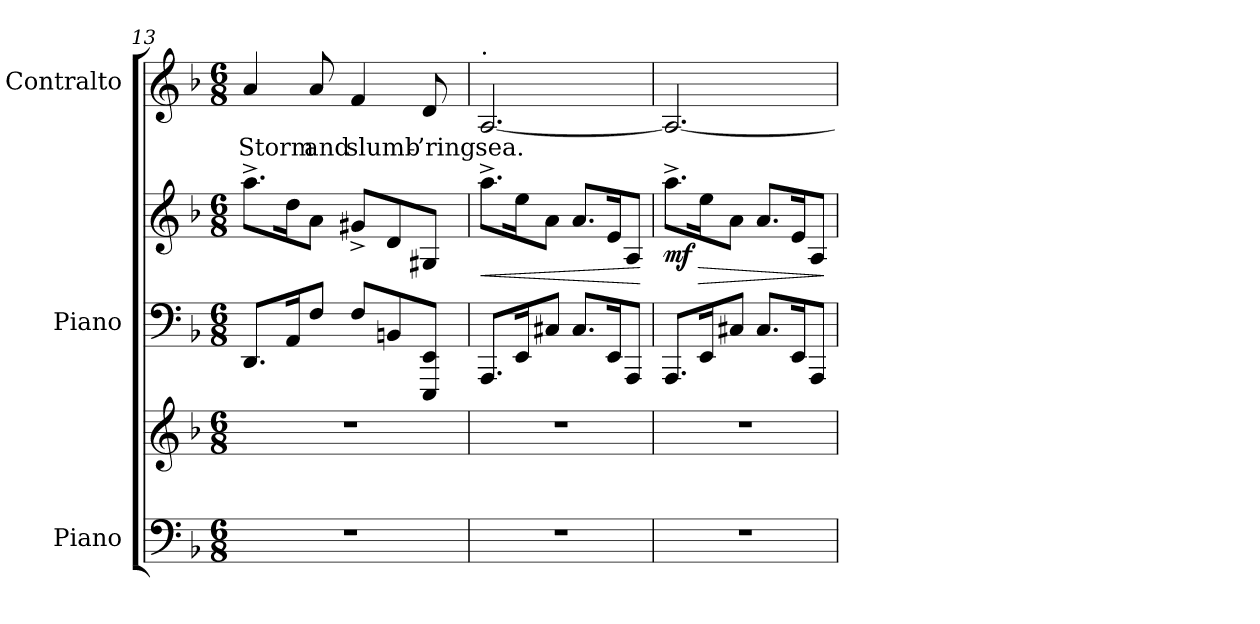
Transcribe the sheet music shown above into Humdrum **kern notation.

**kern	**kern	**kern	**kern	**dynam	**kern	**text
*part3	*part3	*part2	*part2	*part2	*part1	*part1
*staff5	*staff4	*staff3	*staff2	*staff2/3	*staff1	*staff1
*I"Piano	*	*I"Piano	*	*	*I"Contralto	*
*I'Pno	*	*I'Pno	*	*	*	*
*clefF4	*clefG2	*clefF4	*clefG2	*	*clefG2	*
*k[b-]	*k[b-]	*k[b-]	*k[b-]	*	*k[b-]	*
*M6/8	*M6/8	*M6/8	*M6/8	*	*M6/8	*
=13	=13	=13	=13	=13	=13	=13
!	!	!	!	!	!	!LO:LY:b
2.r	2.r	8.DD/L	8.aa^\L	.	4a/	Storm
.	.	16AA/K	16dd\K	.	.	.
!	!	!	!	!	!	!LO:LY:b
.	.	8F/J	8a\J	.	8a/	and
!	!	!	!	!	!	!LO:LY:b
.	.	8F/L	8g#X^/L	.	4f/	slumb-
.	.	8BBn/	8d/	.	.	.
!	!	!	!	!	!	!LO:LY:b
.	.	8EEE/ 8EE/J	8G#X/J	.	8d/	-’ring
!!LO:LB:g=z
=14	=14	=14	=14	=14	=14	=14
!	!	!	!	!	!LO:TX:a:t=.	!
!	!	!	!	!LO:HP:b	!	!LO:LY:b
2.r	2.r	8.AAA/L	8.aa^\L	<	[2.A/	sea.
.	.	16EE/K	16ee\K	.	.	.
.	.	8C#X/J	8a\J	.	.	.
.	.	8.C#/L	8.a/L	.	.	.
.	.	16EE/K	16e/K	.	.	.
.	.	8AAA/J	8A/J	.	.	.
.	.	.	.	[	.	.
=15	=15	=15	=15	=15	=15	=15
!	!	!	!	!LO:HP:b	!	!
!	!	!	!	!LO:DY:n=1:b	!	!
2.r	2.r	8.AAA/L	8.aa^\L	> mf	2.A/_	.
.	.	16EE/K	16ee\K	.	.	.
.	.	8C#X/J	8a\J	.	.	.
.	.	8.C#/L	8.a/L	.	.	.
.	.	16EE/K	16e/K	.	.	.
.	.	8AAA/J	8A/J	.	.	.
.	.	.	.	]	.	.
=	=	=	=	=	=	=
*-	*-	*-	*-	*-	*-	*-
